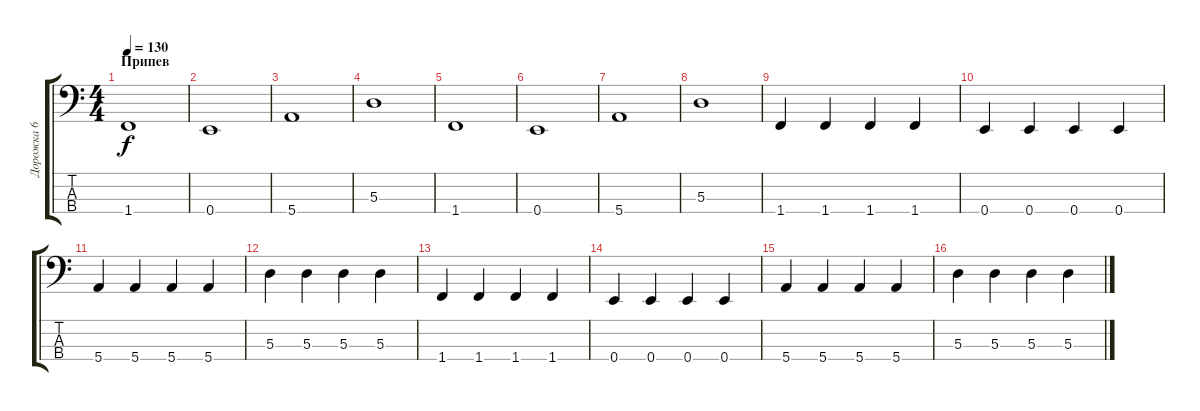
\track ("Дорожка 6" "Дорожка 6") {instrument electricbassfinger}
\staff {score tabs}
\tuning (G2 D2 A1 E1) {hide}
\ts (4 4)
\section ("" "Припев")
\tempo 130
\clef f4
\ks c
1.4.1{dy f} |
0.4.1 |
5.4.1 |
5.3.1 |
1.4.1 |
0.4.1 |
5.4.1 |
5.3.1 |
1.4.4 1.4.4 1.4.4 1.4.4 |
0.4.4 0.4.4 0.4.4 0.4.4 |
5.4.4 5.4.4 5.4.4 5.4.4 |
5.3.4 5.3.4 5.3.4 5.3.4 |
1.4.4 1.4.4 1.4.4 1.4.4 |
0.4.4 0.4.4 0.4.4 0.4.4 |
5.4.4 5.4.4 5.4.4 5.4.4 |
5.3.4 5.3.4 5.3.4 5.3.4
